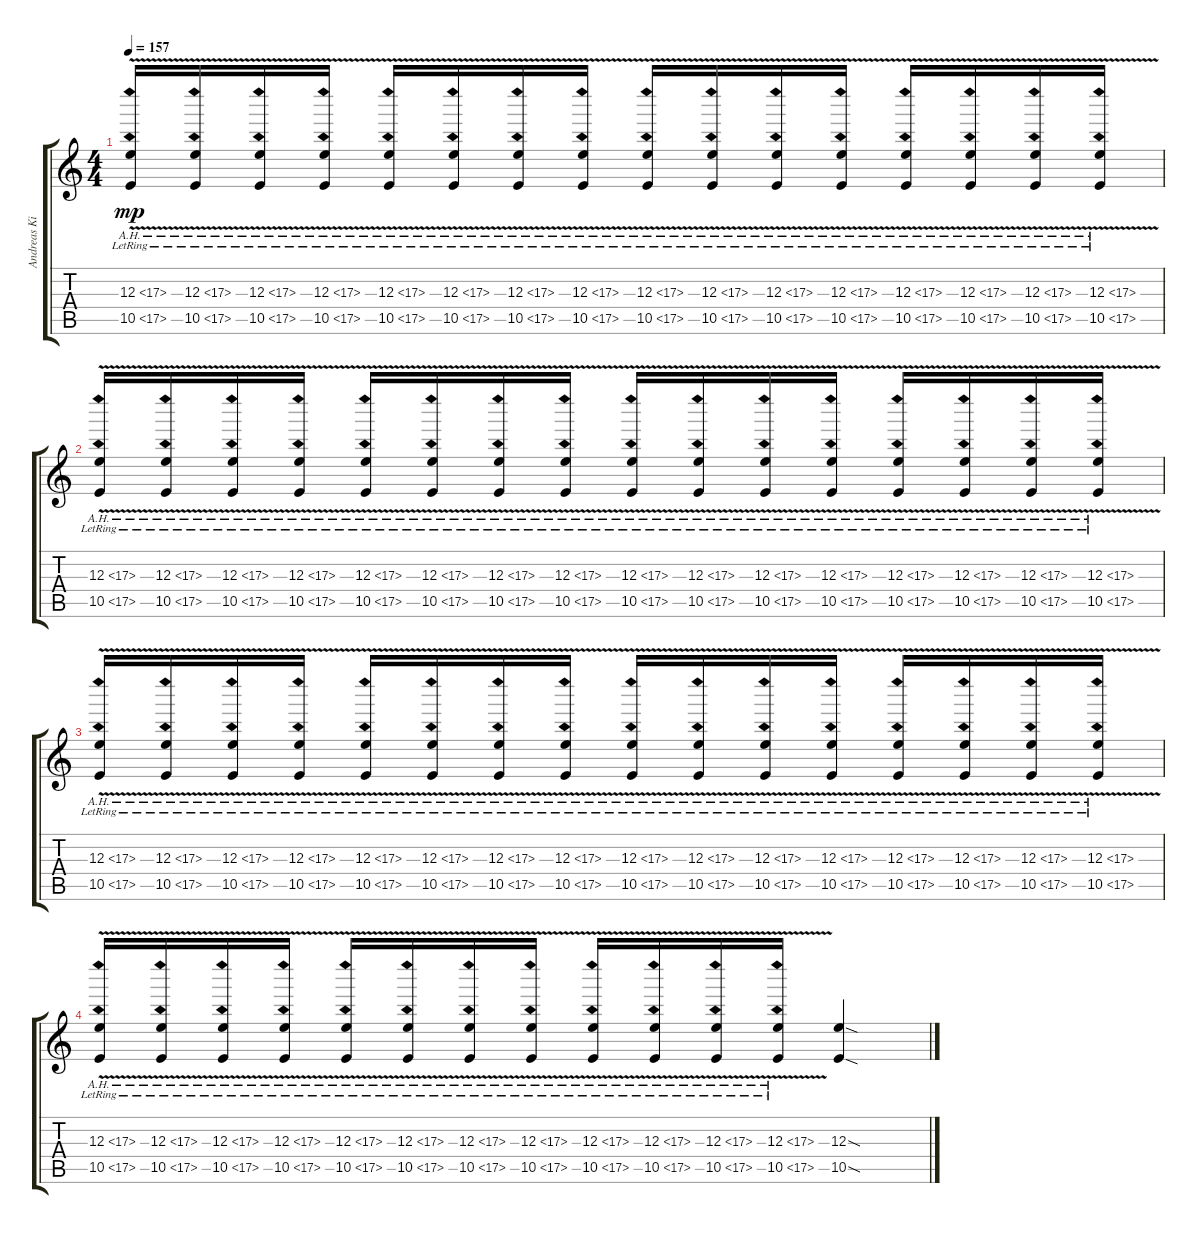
\track ("Andreas Kisser" "Andreas Ki") {instrument distortionguitar}
\staff {score tabs}
\tuning (Db4 Ab3 E3 B2 Gb2 B1) {hide}
\ts (4 4)
\tempo 157
\clef g2
\ks c
(12.3{ah 5 v lr} 10.5{ah 7 v}).16{dy mp} (12.3{ah 5 v lr} 10.5{ah 7 v}).16 (12.3{ah 5 v lr} 10.5{ah 7 v}).16 (12.3{ah 5 v lr} 10.5{ah 7 v}).16 (12.3{ah 5 v lr} 10.5{ah 7 v}).16 (12.3{ah 5 v lr} 10.5{ah 7 v}).16 (12.3{ah 5 v lr} 10.5{ah 7 v}).16 (12.3{ah 5 v lr} 10.5{ah 7 v}).16 (12.3{ah 5 v lr} 10.5{ah 7 v}).16 (12.3{ah 5 v lr} 10.5{ah 7 v}).16 (12.3{ah 5 v lr} 10.5{ah 7 v}).16 (12.3{ah 5 v lr} 10.5{ah 7 v}).16 (12.3{ah 5 v lr} 10.5{ah 7 v}).16 (12.3{ah 5 v lr} 10.5{ah 7 v}).16 (12.3{ah 5 v lr} 10.5{ah 7 v}).16 (12.3{ah 5 v lr} 10.5{ah 7 v}).16 |
(12.3{ah 5 v lr} 10.5{ah 7 v}).16 (12.3{ah 5 v lr} 10.5{ah 7 v}).16 (12.3{ah 5 v lr} 10.5{ah 7 v}).16 (12.3{ah 5 v lr} 10.5{ah 7 v}).16 (12.3{ah 5 v lr} 10.5{ah 7 v}).16 (12.3{ah 5 v lr} 10.5{ah 7 v}).16 (12.3{ah 5 v lr} 10.5{ah 7 v}).16 (12.3{ah 5 v lr} 10.5{ah 7 v}).16 (12.3{ah 5 v lr} 10.5{ah 7 v}).16 (12.3{ah 5 v lr} 10.5{ah 7 v}).16 (12.3{ah 5 v lr} 10.5{ah 7 v}).16 (12.3{ah 5 v lr} 10.5{ah 7 v}).16 (12.3{ah 5 v lr} 10.5{ah 7 v}).16 (12.3{ah 5 v lr} 10.5{ah 7 v}).16 (12.3{ah 5 v lr} 10.5{ah 7 v}).16 (12.3{ah 5 v lr} 10.5{ah 7 v}).16 |
(12.3{ah 5 v lr} 10.5{ah 7 v}).16 (12.3{ah 5 v lr} 10.5{ah 7 v}).16 (12.3{ah 5 v lr} 10.5{ah 7 v}).16 (12.3{ah 5 v lr} 10.5{ah 7 v}).16 (12.3{ah 5 v lr} 10.5{ah 7 v}).16 (12.3{ah 5 v lr} 10.5{ah 7 v}).16 (12.3{ah 5 v lr} 10.5{ah 7 v}).16 (12.3{ah 5 v lr} 10.5{ah 7 v}).16 (12.3{ah 5 v lr} 10.5{ah 7 v}).16 (12.3{ah 5 v lr} 10.5{ah 7 v}).16 (12.3{ah 5 v lr} 10.5{ah 7 v}).16 (12.3{ah 5 v lr} 10.5{ah 7 v}).16 (12.3{ah 5 v lr} 10.5{ah 7 v}).16 (12.3{ah 5 v lr} 10.5{ah 7 v}).16 (12.3{ah 5 v lr} 10.5{ah 7 v}).16 (12.3{ah 5 v lr} 10.5{ah 7 v}).16 |
(12.3{ah 5 v lr} 10.5{ah 7 v}).16 (12.3{ah 5 v lr} 10.5{ah 7 v}).16 (12.3{ah 5 v lr} 10.5{ah 7 v}).16 (12.3{ah 5 v lr} 10.5{ah 7 v}).16 (12.3{ah 5 v lr} 10.5{ah 7 v}).16 (12.3{ah 5 v lr} 10.5{ah 7 v}).16 (12.3{ah 5 v lr} 10.5{ah 7 v}).16 (12.3{ah 5 v lr} 10.5{ah 7 v}).16 (12.3{ah 5 v lr} 10.5{ah 7 v}).16 (12.3{ah 5 v lr} 10.5{ah 7 v}).16 (12.3{ah 5 v lr} 10.5{ah 7 v}).16 (12.3{ah 5 v lr} 10.5{ah 7 v}).16 (12.3{sod} 10.5{sod}).4
